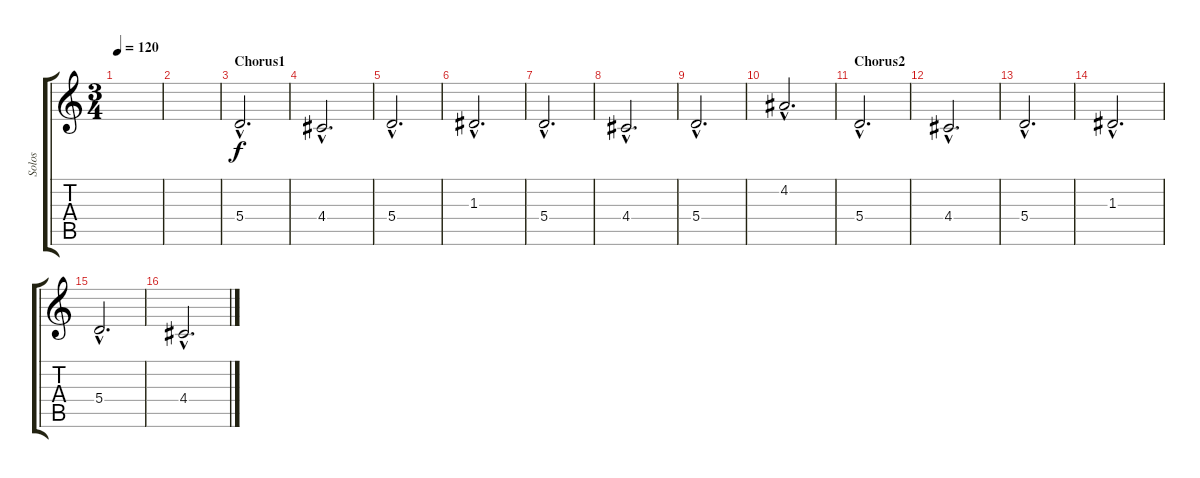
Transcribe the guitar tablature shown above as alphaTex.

\track ("Solos" "Solos") {instrument distortionguitar}
\staff {score tabs}
\tuning (B3 Gb3 D3 A2 E2 B1) {hide}
\ts (3 4)
\tempo 120
\clef g2
\ks c
|
|
\section ("" "Chorus1")
5.4{hac}.2{d} |
4.4{hac}.2{d} |
5.4{hac}.2{d} |
1.3{hac}.2{d} |
5.4{hac}.2{d} |
4.4{hac}.2{d} |
5.4{hac}.2{d} |
4.2{hac}.2{d} |
\section ("" "Chorus2")
5.4{hac}.2{d} |
4.4{hac}.2{d} |
5.4{hac}.2{d} |
1.3{hac}.2{d} |
5.4{hac}.2{d} |
4.4{hac}.2{d}
